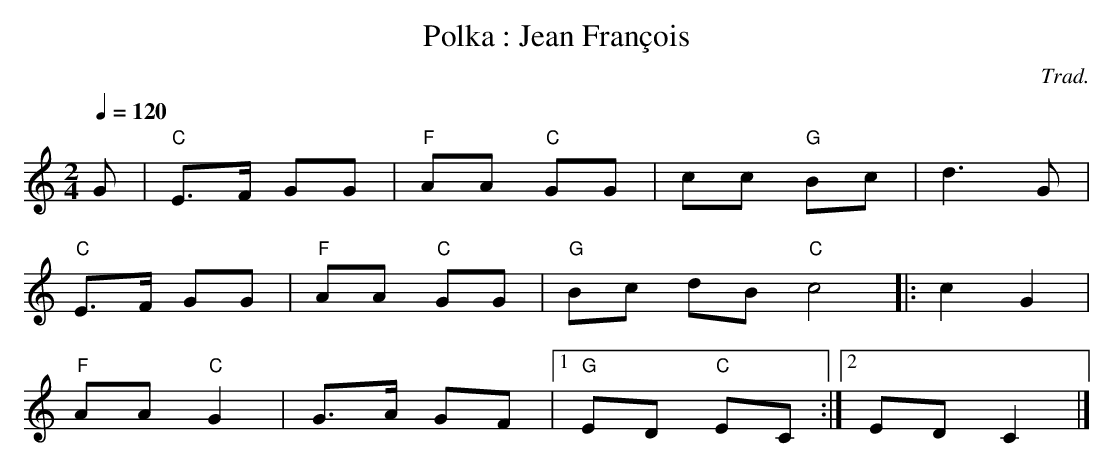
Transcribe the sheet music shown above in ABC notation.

X:1
T:Polka : Jean François
C:Trad.
M:2/4
L:1/16
Q:1/4=120
K:C
G2 | "C"E3F G2G2 | "F"A2A2 "C"G2G2 | c2c2 "G"B2c2 | d6G2 |
"C"E3F G2G2 | "F"A2A2 "C"G2G2 | "G"B2c2 d2B2 "C"c8 |: c4 G4 |
"F"A2A2 "C"G4 | G3A G2F2 |1 "G"E2D2 "C"E2C2 :|2 E2D2 C4 |]
